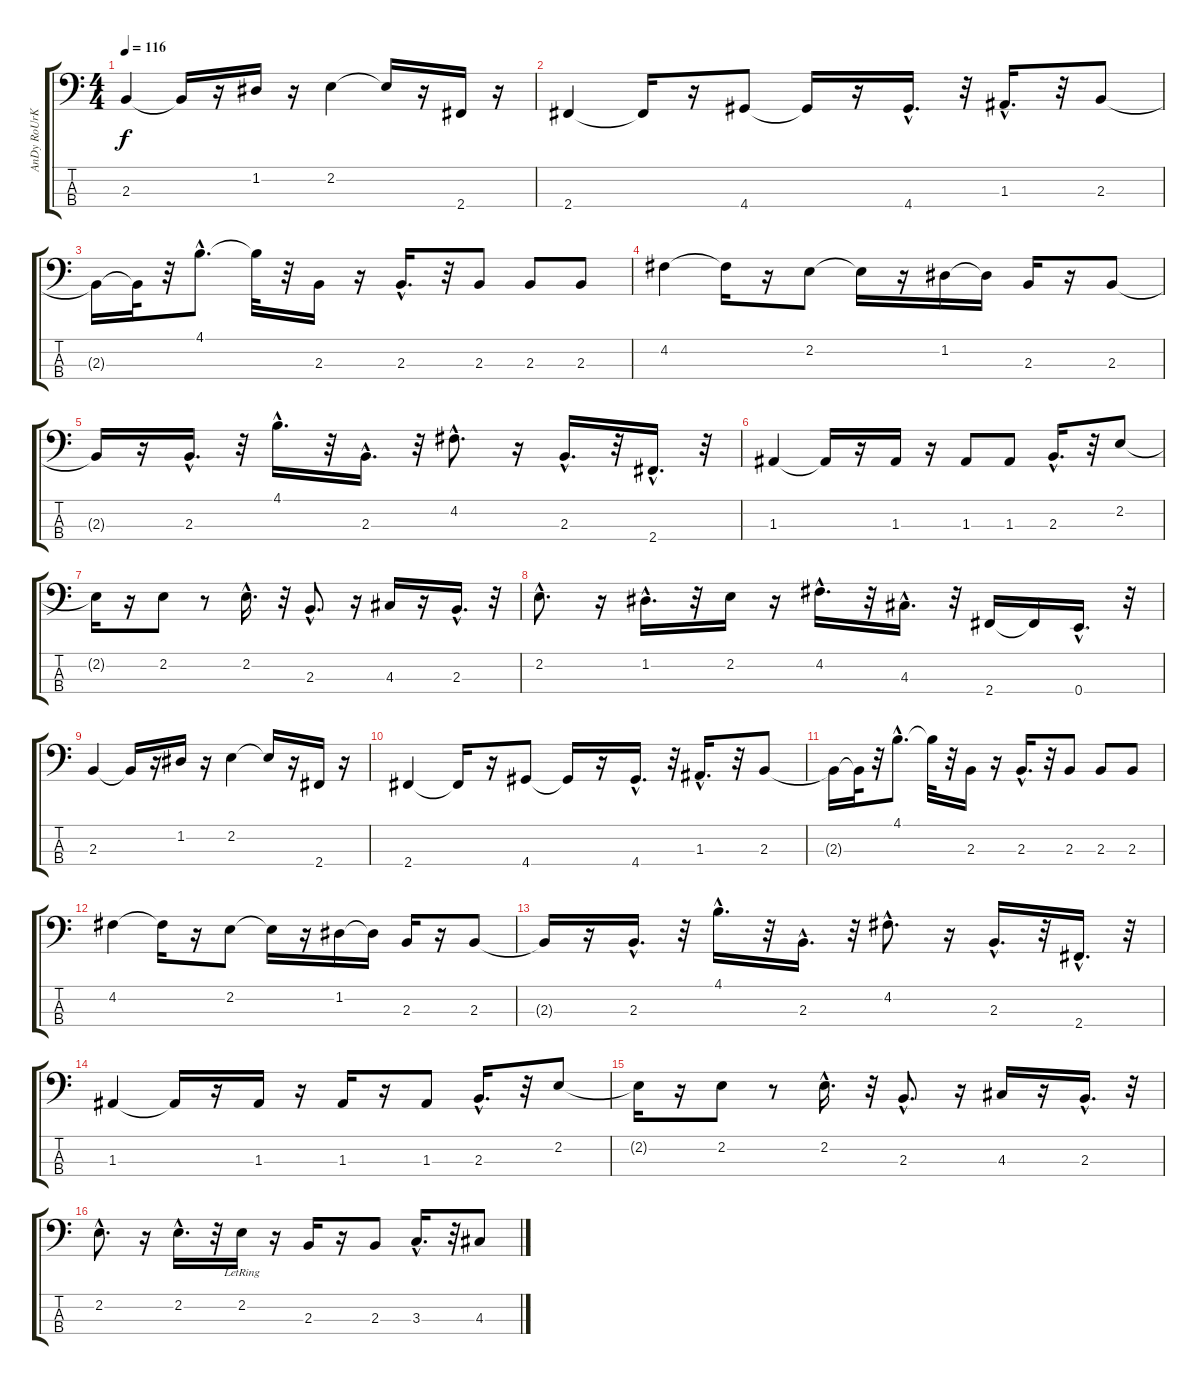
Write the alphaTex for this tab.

\track ("AnDy RoUrKe" "AnDy RoUrK") {instrument electricbasspick}
\staff {score tabs}
\tuning (G2 D2 A1 E1) {hide}
\ts (4 4)
\tempo 116
\clef f4
\ks c
2.3.4{dy f} 2.3{t}.16 r.16 1.2.16 r.16 2.2.4 2.2{t}.16 r.16 2.4.16 r.16 |
2.4.4 2.4{t}.16 r.16 4.4.8 4.4{t}.16 r.16 4.4{hac}.16{d} r.32 1.3{hac}.16{d} r.32 2.3.8 |
2.3{t}.16 2.3{t}.32 r.32 4.1{hac}.8{d} 4.1{t}.32 r.32 2.3.16 r.16 2.3{hac}.16{d} r.32 2.3.8 2.3.8 2.3.8 |
4.2.4 4.2{t}.16 r.16 2.2.8 2.2{t}.16 r.16 1.2.16 1.2{t}.16 2.3.16 r.16 2.3.8 |
2.3{t}.16 r.16 2.3{hac}.16{d} r.32 4.1{hac}.16{d} r.32 2.3{hac}.16{d} r.32 4.2{hac}.8{d} r.16 2.3{hac}.16{d} r.32 2.4{hac}.16{d} r.32 |
1.3.4 1.3{t}.16 r.16 1.3.16 r.16 1.3.8 1.3.8 2.3{hac}.16{d} r.32 2.2.8 |
2.2{t}.16 r.16 2.2.8 r.8 2.2{hac}.16{d} r.32 2.3{hac}.8{d} r.16 4.3.16 r.16 2.3{hac}.16{d} r.32 |
2.2{hac}.8{d} r.16 1.2{hac}.16{d} r.32 2.2.16 r.16 4.2{hac}.16{d} r.32 4.3{hac}.16{d} r.32 2.4.16 2.4{t}.16 0.4{hac}.16{d} r.32 |
2.3.4 2.3{t}.16 r.16 1.2.16 r.16 2.2.4 2.2{t}.16 r.16 2.4.16 r.16 |
2.4.4 2.4{t}.16 r.16 4.4.8 4.4{t}.16 r.16 4.4{hac}.16{d} r.32 1.3{hac}.16{d} r.32 2.3.8 |
2.3{t}.16 2.3{t}.32 r.32 4.1{hac}.8{d} 4.1{t}.32 r.32 2.3.16 r.16 2.3{hac}.16{d} r.32 2.3.8 2.3.8 2.3.8 |
4.2.4 4.2{t}.16 r.16 2.2.8 2.2{t}.16 r.16 1.2.16 1.2{t}.16 2.3.16 r.16 2.3.8 |
2.3{t}.16 r.16 2.3{hac}.16{d} r.32 4.1{hac}.16{d} r.32 2.3{hac}.16{d} r.32 4.2{hac}.8{d} r.16 2.3{hac}.16{d} r.32 2.4{hac}.16{d} r.32 |
1.3.4 1.3{t}.16 r.16 1.3.16 r.16 1.3.16 r.16 1.3.8 2.3{hac}.16{d} r.32 2.2.8 |
2.2{t}.16 r.16 2.2.8 r.8 2.2{hac}.16{d} r.32 2.3{hac}.8{d} r.16 4.3.16 r.16 2.3{hac}.16{d} r.32 |
2.2{hac}.8{d} r.16 2.2{hac}.16{d} r.32 2.2{lr}.16 r.16 2.3.16 r.16 2.3.8 3.3{hac}.16{d} r.32 4.3.8
